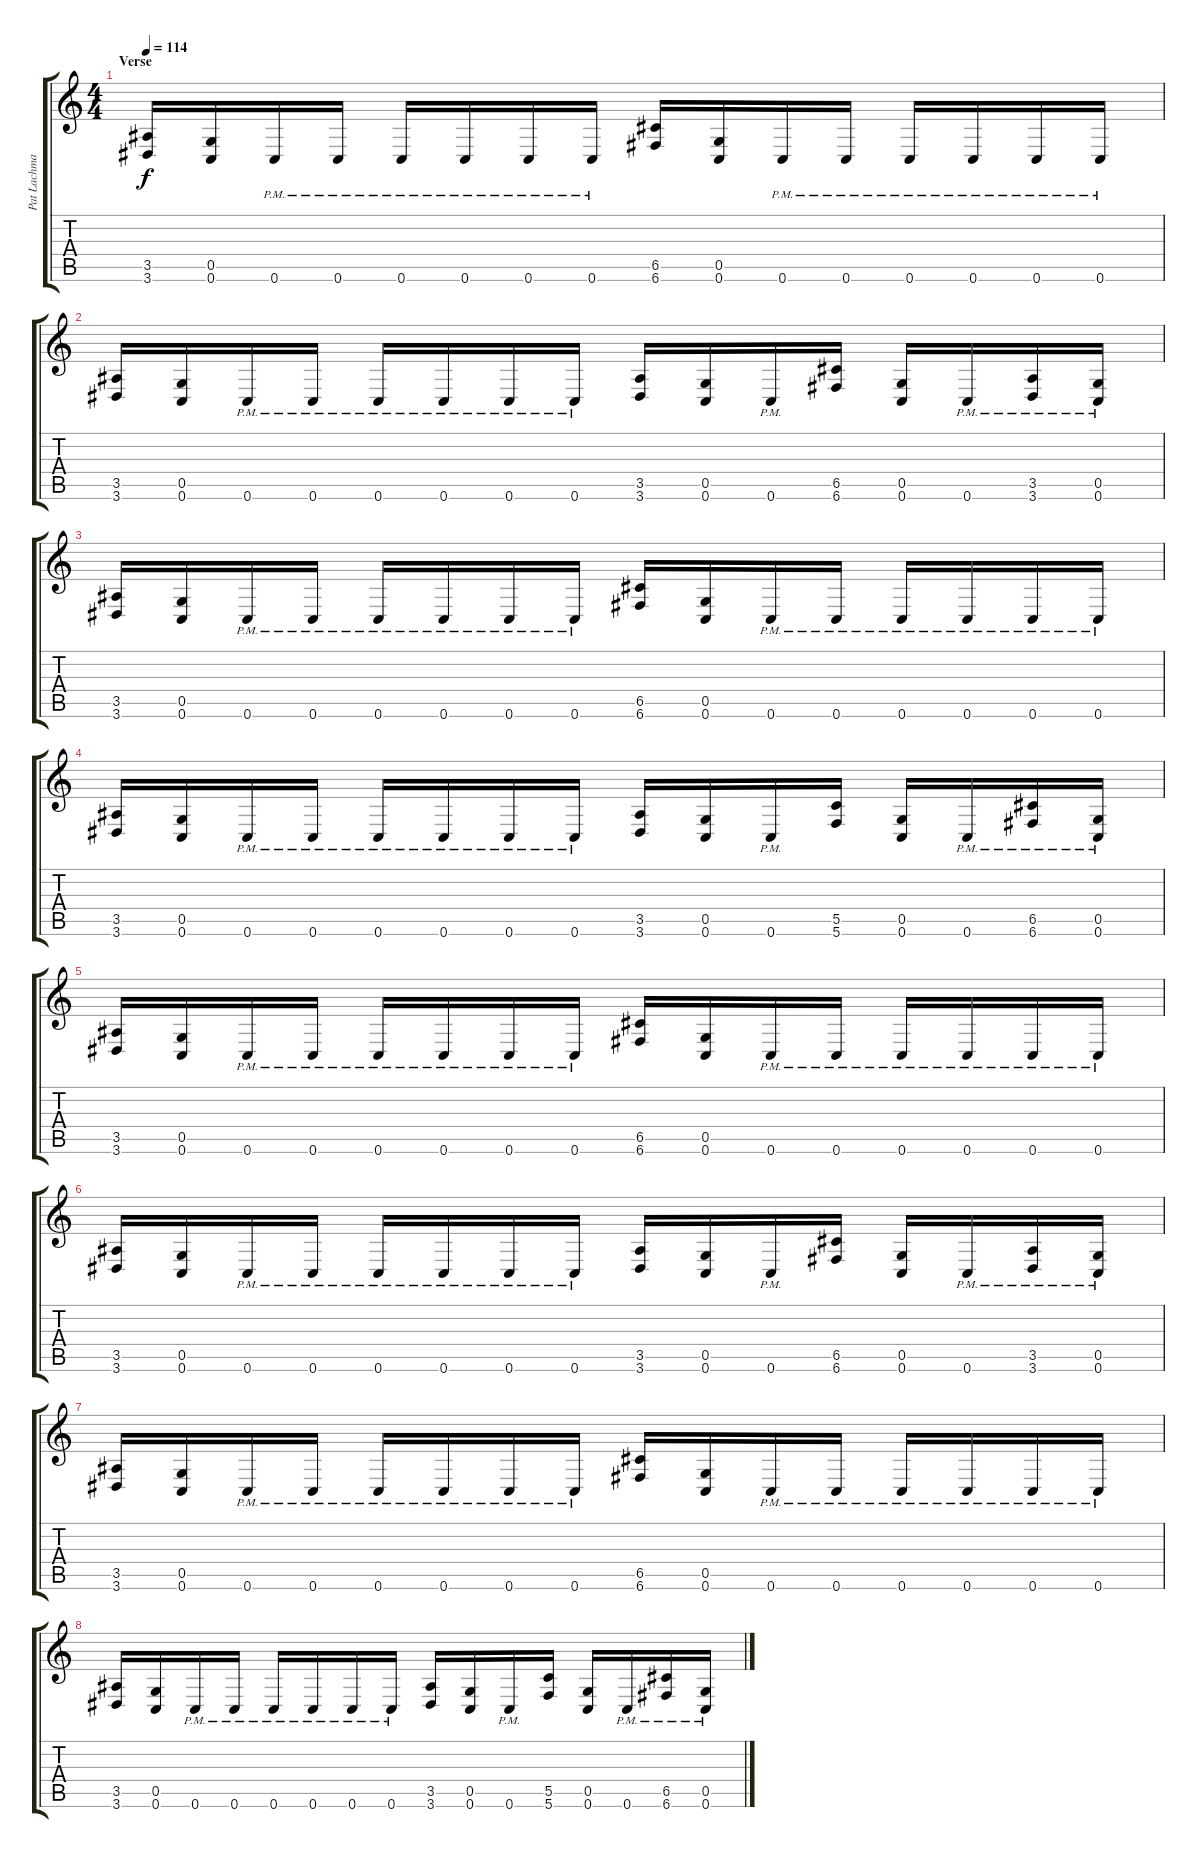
\track ("Pat Lachman" "Pat Lachma") {instrument distortionguitar}
\staff {score tabs}
\tuning (D4 A3 F3 C3 G2 C2) {hide}
\ts (4 4)
\section ("" "Verse")
\tempo 114
\clef g2
\ks c
(3.5 3.6).16{dy f} (0.5 0.6).16 0.6{pm}.16 0.6{pm}.16 0.6{pm}.16 0.6{pm}.16 0.6{pm}.16 0.6{pm}.16 (6.5 6.6).16 (0.5 0.6).16 0.6{pm}.16 0.6{pm}.16 0.6{pm}.16 0.6{pm}.16 0.6{pm}.16 0.6{pm}.16 |
(3.5 3.6).16 (0.5 0.6).16 0.6{pm}.16 0.6{pm}.16 0.6{pm}.16 0.6{pm}.16 0.6{pm}.16 0.6{pm}.16 (3.5 3.6).16 (0.5 0.6).16 0.6{pm}.16 (6.5 6.6).16 (0.5 0.6).16 0.6{pm}.16 (3.5 3.6{pm}).16 (0.5 0.6{pm}).16 |
(3.5 3.6).16 (0.5 0.6).16 0.6{pm}.16 0.6{pm}.16 0.6{pm}.16 0.6{pm}.16 0.6{pm}.16 0.6{pm}.16 (6.5 6.6).16 (0.5 0.6).16 0.6{pm}.16 0.6{pm}.16 0.6{pm}.16 0.6{pm}.16 0.6{pm}.16 0.6{pm}.16 |
(3.5 3.6).16 (0.5 0.6).16 0.6{pm}.16 0.6{pm}.16 0.6{pm}.16 0.6{pm}.16 0.6{pm}.16 0.6{pm}.16 (3.5 3.6).16 (0.5 0.6).16 0.6{pm}.16 (5.5 5.6).16 (0.5 0.6).16 0.6{pm}.16 (6.5 6.6{pm}).16 (0.5 0.6{pm}).16 |
(3.5 3.6).16 (0.5 0.6).16 0.6{pm}.16 0.6{pm}.16 0.6{pm}.16 0.6{pm}.16 0.6{pm}.16 0.6{pm}.16 (6.5 6.6).16 (0.5 0.6).16 0.6{pm}.16 0.6{pm}.16 0.6{pm}.16 0.6{pm}.16 0.6{pm}.16 0.6{pm}.16 |
(3.5 3.6).16 (0.5 0.6).16 0.6{pm}.16 0.6{pm}.16 0.6{pm}.16 0.6{pm}.16 0.6{pm}.16 0.6{pm}.16 (3.5 3.6).16 (0.5 0.6).16 0.6{pm}.16 (6.5 6.6).16 (0.5 0.6).16 0.6{pm}.16 (3.5 3.6{pm}).16 (0.5 0.6{pm}).16 |
(3.5 3.6).16 (0.5 0.6).16 0.6{pm}.16 0.6{pm}.16 0.6{pm}.16 0.6{pm}.16 0.6{pm}.16 0.6{pm}.16 (6.5 6.6).16 (0.5 0.6).16 0.6{pm}.16 0.6{pm}.16 0.6{pm}.16 0.6{pm}.16 0.6{pm}.16 0.6{pm}.16 |
(3.5 3.6).16 (0.5 0.6).16 0.6{pm}.16 0.6{pm}.16 0.6{pm}.16 0.6{pm}.16 0.6{pm}.16 0.6{pm}.16 (3.5 3.6).16 (0.5 0.6).16 0.6{pm}.16 (5.5 5.6).16 (0.5 0.6).16 0.6{pm}.16 (6.5 6.6{pm}).16 (0.5 0.6{pm}).16
